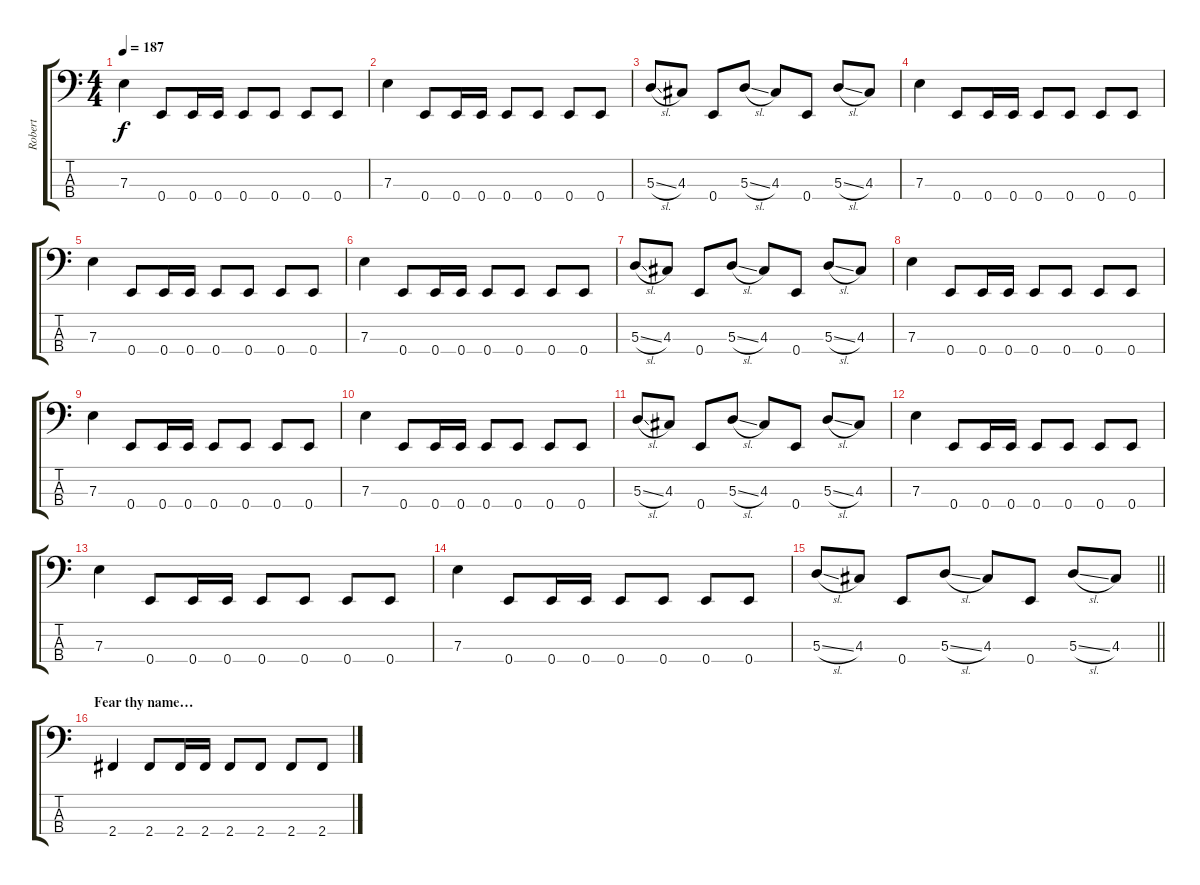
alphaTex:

\track ("Robert" "Robert") {instrument electricbassfinger}
\staff {score tabs}
\tuning (G2 D2 A1 E1) {hide}
\ts (4 4)
\tempo 187
\clef f4
\ks c
7.3.4{dy f} 0.4.8 0.4.16 0.4.16 0.4.8 0.4.8 0.4.8 0.4.8 |
7.3.4 0.4.8 0.4.16 0.4.16 0.4.8 0.4.8 0.4.8 0.4.8 |
5.3{sl}.8 4.3.8 0.4.8 5.3{sl}.8 4.3.8 0.4.8 5.3{sl}.8 4.3.8 |
7.3.4 0.4.8 0.4.16 0.4.16 0.4.8 0.4.8 0.4.8 0.4.8 |
7.3.4 0.4.8 0.4.16 0.4.16 0.4.8 0.4.8 0.4.8 0.4.8 |
7.3.4 0.4.8 0.4.16 0.4.16 0.4.8 0.4.8 0.4.8 0.4.8 |
5.3{sl}.8 4.3.8 0.4.8 5.3{sl}.8 4.3.8 0.4.8 5.3{sl}.8 4.3.8 |
7.3.4 0.4.8 0.4.16 0.4.16 0.4.8 0.4.8 0.4.8 0.4.8 |
7.3.4 0.4.8 0.4.16 0.4.16 0.4.8 0.4.8 0.4.8 0.4.8 |
7.3.4 0.4.8 0.4.16 0.4.16 0.4.8 0.4.8 0.4.8 0.4.8 |
5.3{sl}.8 4.3.8 0.4.8 5.3{sl}.8 4.3.8 0.4.8 5.3{sl}.8 4.3.8 |
7.3.4 0.4.8 0.4.16 0.4.16 0.4.8 0.4.8 0.4.8 0.4.8 |
7.3.4 0.4.8 0.4.16 0.4.16 0.4.8 0.4.8 0.4.8 0.4.8 |
7.3.4 0.4.8 0.4.16 0.4.16 0.4.8 0.4.8 0.4.8 0.4.8 |
\barLineRight lightlight
5.3{sl}.8 4.3.8 0.4.8 5.3{sl}.8 4.3.8 0.4.8 5.3{sl}.8 4.3.8 |
\section ("" "Fear thy name…")
2.4.4 2.4.8 2.4.16 2.4.16 2.4.8 2.4.8 2.4.8 2.4.8
